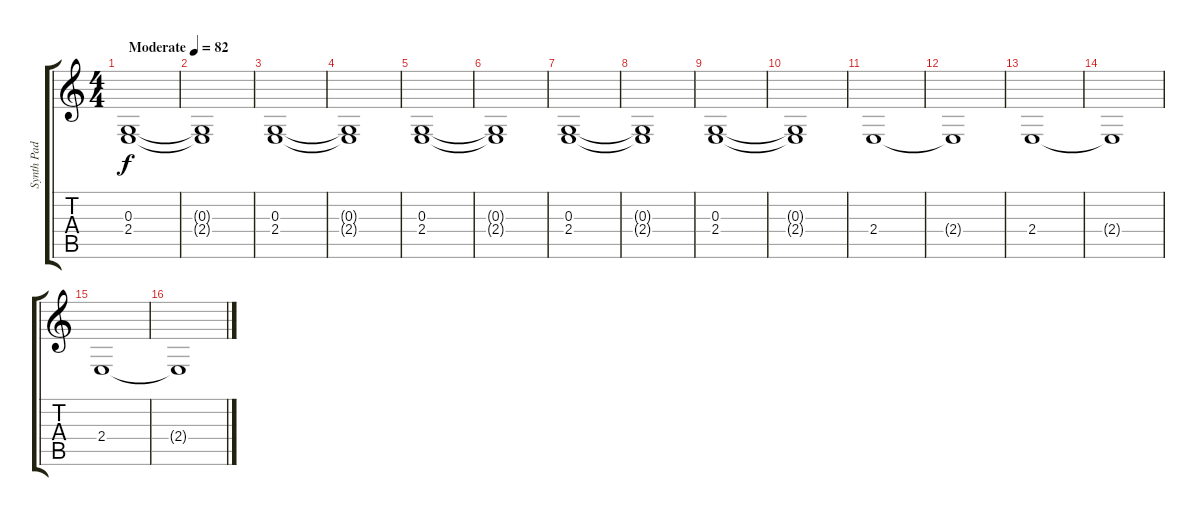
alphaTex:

\track ("Synth Pad 1" "Synth Pad ") {instrument fx2soundtrack}
\staff {score tabs}
\tuning (E4 B3 G3 D3 A2 E2) {hide}
\ts (4 4)
\tempo (82 "Moderate")
\clef g2
\ks c
(0.3 2.4).1{dy f instrument fx2soundtrack} |
(0.3{t} 2.4{t}).1 |
(0.3 2.4).1 |
(0.3{t} 2.4{t}).1 |
(0.3 2.4).1 |
(0.3{t} 2.4{t}).1 |
(0.3 2.4).1 |
(0.3{t} 2.4{t}).1 |
(0.3 2.4).1 |
(0.3{t} 2.4{t}).1 |
2.4.1 |
2.4{t}.1 |
2.4.1 |
2.4{t}.1 |
2.4.1 |
2.4{t}.1
